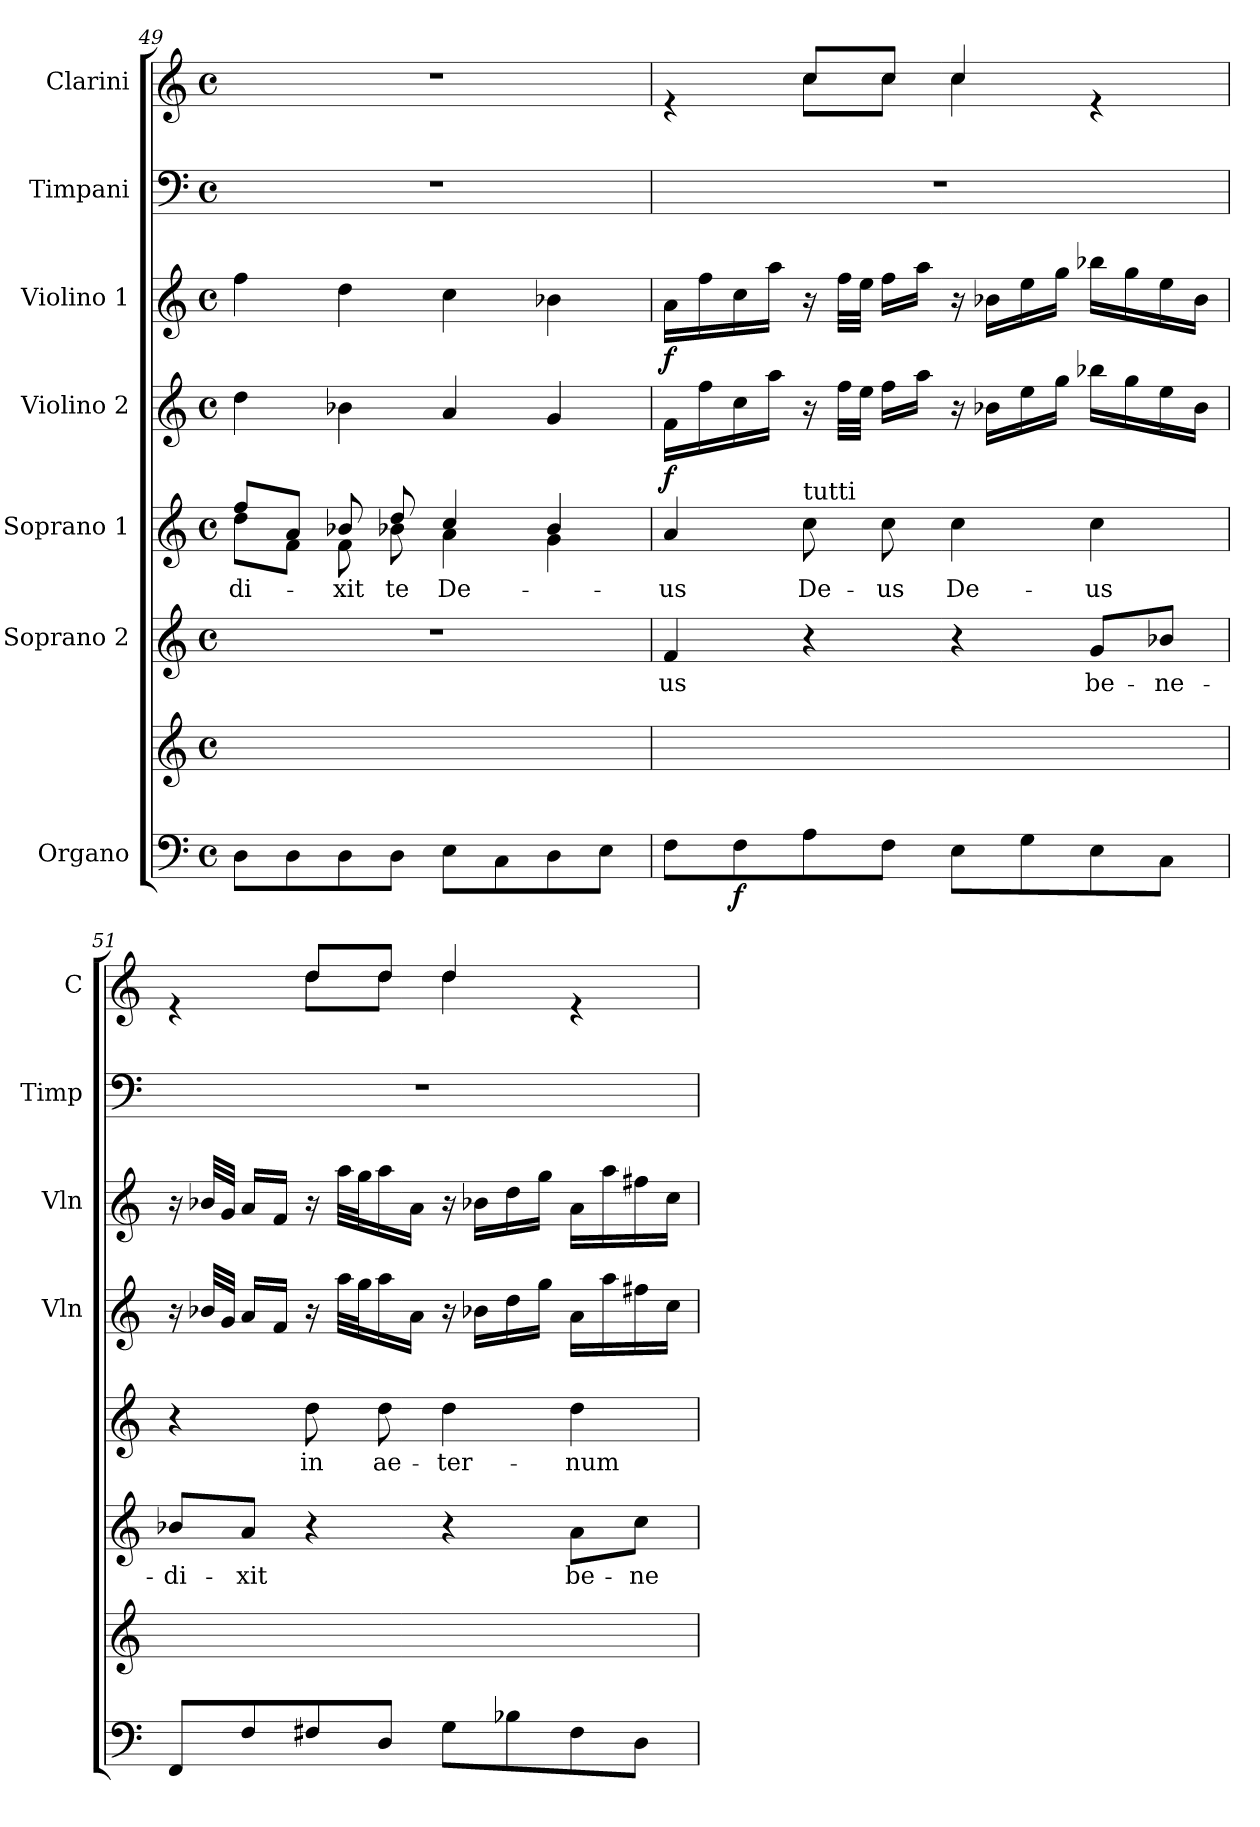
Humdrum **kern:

**kern	**kern	**dynam	**kern	**text	**kern	**text	**kern	**dynam	**kern	**dynam	**kern	**kern
*part7	*part7	*part7	*part6	*part6	*part5	*part5	*part4	*part4	*part3	*part3	*part2	*part1
*staff8	*staff7	*staff7/8	*staff6	*staff6	*staff5	*staff5	*staff4	*staff4	*staff3	*staff3	*staff2	*staff1
*I"Organo	*	*	*I"Soprano 2	*	*I"Soprano 1	*	*I"Violino 2	*	*I"Violino 1	*	*I"Timpani	*I"Clarini
*	*	*	*	*	*	*	*I'Vln	*	*I'Vln	*	*I'Timp	*I'C
*clefF4	*clefG2	*	*clefG2	*	*clefG2	*	*clefG2	*	*clefG2	*	*clefF4	*clefG2
*k[]	*k[]	*	*k[]	*	*k[]	*	*k[]	*	*k[]	*	*k[]	*k[]
*M4/4	*M4/4	*	*M4/4	*	*M4/4	*	*M4/4	*	*M4/4	*	*M4/4	*M4/4
*met(c)	*met(c)	*	*met(c)	*	*met(c)	*	*met(c)	*	*met(c)	*	*met(c)	*met(c)
=49	=49	=49	=49	=49	=49	=49	=49	=49	=49	=49	=49	=49
*	*	*	*	*	*^	*	*	*	*	*	*	*
!	!	!	!	!	!	!	!LO:LY:b	!	!	!	!	!	!
8D\L	1ryy	.	1r	.	8ff/L	8dd\L	-di-	4dd\	.	4ff\	.	1r	1r
8D\	.	.	.	.	8a/J	8f\J	.	.	.	.	.	.	.
!	!	!	!	!	!	!	!LO:LY:b	!	!	!	!	!	!
8D\	.	.	.	.	8b-X/	8f\	-xit	4b-X\	.	4dd\	.	.	.
!	!	!	!	!	!	!	!LO:LY:b	!	!	!	!	!	!
8D\J	.	.	.	.	8dd/	8b-X\	te	.	.	.	.	.	.
!	!	!	!	!	!	!	!LO:LY:b	!	!	!	!	!	!
8E\L	.	.	.	.	4cc/	4a\	De-	4a/	.	4cc\	.	.	.
8C\	.	.	.	.	.	.	.	.	.	.	.	.	.
8D\	.	.	.	.	4b-/	4g\	.	4g/	.	4b-X\	.	.	.
8E\J	.	.	.	.	.	.	.	.	.	.	.	.	.
*	*	*	*	*	*v	*v	*	*	*	*	*	*	*
!!LO:LB:g=z
=50	=50	=50	=50	=50	=50	=50	=50	=50	=50	=50	=50	=50
!	!	!	!	!LO:LY:b	!	!LO:LY:b	!	!LO:DY:b	!	!LO:DY:b	!	!
*	*	*	*	*	*	*	*	*	*	*	*	*^
8F\L	1ryy	.	4f/	us	4a/	-us	16f\LL	f	16a\LL	f	1r	4re	4ryy
.	.	.	.	.	.	.	16ff\	.	16ff\	.	.	.	.
!	!	!LO:DY:b=2	!	!	!	!	!	!	!	!	!	!	!
8F\	.	f	.	.	.	.	16cc\	.	16cc\	.	.	.	.
.	.	.	.	.	.	.	16aa\JJ	.	16aa\JJ	.	.	.	.
!	!	!	!	!	!LO:TX:a:t=tutti	!	!	!	!	!	!	!	!
!	!	!	!	!	!	!LO:LY:b	!	!	!	!	!	!	!
8A\	.	.	4r	.	8cc\	De-	16r	.	16r	.	.	8cc/L	8cc\L
.	.	.	.	.	.	.	32ff\LLL	.	32ff\LLL	.	.	.	.
.	.	.	.	.	.	.	32ee\JJJ	.	32ee\JJJ	.	.	.	.
!	!	!	!	!	!	!LO:LY:b	!	!	!	!	!	!	!
8F\J	.	.	.	.	8cc\	-us	16ff\LL	.	16ff\LL	.	.	8cc/J	8cc\J
.	.	.	.	.	.	.	16aa\JJ	.	16aa\JJ	.	.	.	.
!	!	!	!	!	!	!LO:LY:b	!	!	!	!	!	!	!
8E\L	.	.	4r	.	4cc\	De-	16r	.	16r	.	.	4cc/	4cc\
.	.	.	.	.	.	.	16b-X\LL	.	16b-X\LL	.	.	.	.
8G\	.	.	.	.	.	.	16ee\	.	16ee\	.	.	.	.
.	.	.	.	.	.	.	16gg\JJ	.	16gg\JJ	.	.	.	.
!	!	!	!	!LO:LY:b	!	!LO:LY:b	!	!	!	!	!	!	!
8E\	.	.	8g/L	be-	4cc\	-us	16bb-X\LL	.	16bb-X\LL	.	.	4re	4ryy
.	.	.	.	.	.	.	16gg\	.	16gg\	.	.	.	.
!	!	!	!	!LO:LY:b	!	!	!	!	!	!	!	!	!
8C\J	.	.	8b-X/J	-ne-	.	.	16ee\	.	16ee\	.	.	.	.
.	.	.	.	.	.	.	16b-\JJ	.	16b-\JJ	.	.	.	.
=51	=51	=51	=51	=51	=51	=51	=51	=51	=51	=51	=51	=51	=51
!	!	!	!	!LO:LY:b	!	!	!	!	!	!	!	!	!
8FF/L	1ryy	.	8b-X/L	-di-	4r	.	16r	.	16r	.	1r	4re	4ryy
.	.	.	.	.	.	.	32b-X/LLL	.	32b-X/LLL	.	.	.	.
.	.	.	.	.	.	.	32g/JJJ	.	32g/JJJ	.	.	.	.
!	!	!	!	!LO:LY:b	!	!	!	!	!	!	!	!	!
8F/	.	.	8a/J	-xit	.	.	16a/LL	.	16a/LL	.	.	.	.
.	.	.	.	.	.	.	16f/JJ	.	16f/JJ	.	.	.	.
!	!	!	!	!	!	!LO:LY:b	!	!	!	!	!	!	!
8F#X/	.	.	4r	.	8dd\	in	16r	.	16r	.	.	8dd/L	8dd\L
.	.	.	.	.	.	.	32aa\LLL	.	32aa\LLL	.	.	.	.
.	.	.	.	.	.	.	32gg\J	.	32gg\J	.	.	.	.
!	!	!	!	!	!	!LO:LY:b	!	!	!	!	!	!	!
8D/J	.	.	.	.	8dd\	ae-	16aa\	.	16aa\	.	.	8dd/J	8dd\J
.	.	.	.	.	.	.	16a\JJ	.	16a\JJ	.	.	.	.
!	!	!	!	!	!	!LO:LY:b	!	!	!	!	!	!	!
8G\L	.	.	4r	.	4dd\	-ter-	16r	.	16r	.	.	4dd/	4dd\
.	.	.	.	.	.	.	16b-X\LL	.	16b-X\LL	.	.	.	.
8B-X\	.	.	.	.	.	.	16dd\	.	16dd\	.	.	.	.
.	.	.	.	.	.	.	16gg\JJ	.	16gg\JJ	.	.	.	.
!	!	!	!	!LO:LY:b	!	!LO:LY:b	!	!	!	!	!	!	!
8F#\	.	.	8a\L	be-	4dd\	-num	16a\LL	.	16a\LL	.	.	4re	4ryy
.	.	.	.	.	.	.	16aa\	.	16aa\	.	.	.	.
!	!	!	!	!LO:LY:b	!	!	!	!	!	!	!	!	!
8D\J	.	.	8cc\J	-ne-	.	.	16ff#X\	.	16ff#X\	.	.	.	.
.	.	.	.	.	.	.	16cc\JJ	.	16cc\JJ	.	.	.	.
*	*	*	*	*	*	*	*	*	*	*	*	*v	*v
=	=	=	=	=	=	=	=	=	=	=	=	=
*-	*-	*-	*-	*-	*-	*-	*-	*-	*-	*-	*-	*-
